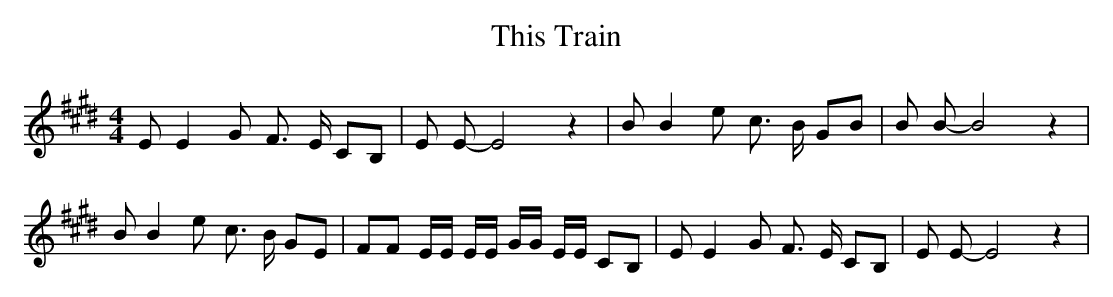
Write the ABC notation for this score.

X:1
T:This Train
M:4/4
L:1/8
K:E
 E E2 G F3/2 E/2 CB,| E E- E4 z2| B B2 e c3/2 B/2 GB| B B- B4 z2| B B2 e c3/2 B/2 GE|\
 FF E/2E/2 E/2E/2 G/2G/2 E/2E/2 CB,| E E2 G F3/2 E/2 CB,| E E- E4 z2|\
